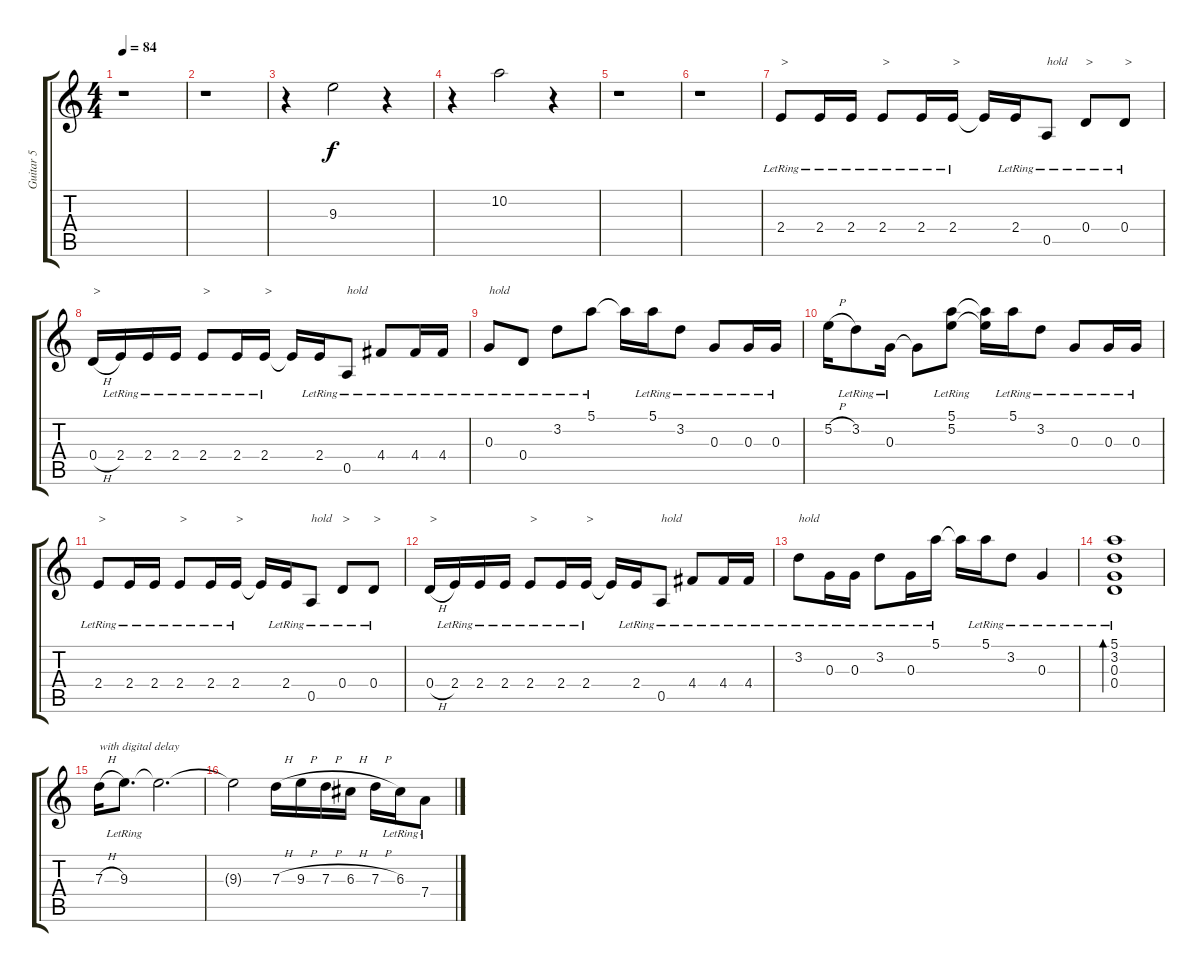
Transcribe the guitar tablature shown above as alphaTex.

\track ("Guitar 5" "Guitar 5") {instrument electricguitarclean}
\staff {score tabs}
\tuning (E4 B3 G3 D3 A2 D2) {hide}
\ts (4 4)
\tempo 84
\clef g2
\ks c
r.1{dy f} |
r.1 |
r.4 9.3.2 r.4 |
r.4 10.2.2 r.4 |
r.1 |
r.1 |
2.4{lr}.8{txt ">"} 2.4{lr}.16 2.4{lr}.16 2.4{lr}.8{txt ">"} 2.4{lr}.16 2.4{lr}.16{txt ">"} 2.4{t}.16 2.4{lr}.16 0.5{lr}.8{txt "hold"} 0.4{lr}.8{txt ">"} 0.4{lr}.8{txt ">"} |
0.4{h}.16{txt ">"} 2.4{lr}.16 2.4{lr}.16 2.4{lr}.16 2.4{lr}.8{txt ">"} 2.4{lr}.16 2.4{lr}.16{txt ">"} 2.4{t}.16 2.4{lr}.16 0.5{lr}.8{txt "hold"} 4.4{lr}.8 4.4{lr}.16 4.4{lr}.16 |
0.3{lr}.8{txt "hold"} 0.4{lr}.8 3.2{lr}.8 5.1{lr}.8 5.1{t}.16 5.1{lr}.16 3.2{lr}.8 0.3{lr}.8 0.3{lr}.16 0.3{lr}.16 |
5.2{h}.16 3.2{lr}.8 0.3{lr}.16 0.3{t}.8 (5.1{lr} 5.2{lr}).8 (5.1{t} 5.2{t}).16 5.1{lr}.16 3.2{lr}.8 0.3{lr}.8 0.3{lr}.16 0.3{lr}.16 |
2.4{lr}.8{txt ">"} 2.4{lr}.16 2.4{lr}.16 2.4{lr}.8{txt ">"} 2.4{lr}.16 2.4{lr}.16{txt ">"} 2.4{t}.16 2.4{lr}.16 0.5{lr}.8{txt "hold"} 0.4{lr}.8{txt ">"} 0.4{lr}.8{txt ">"} |
0.4{h}.16{txt ">"} 2.4{lr}.16 2.4{lr}.16 2.4{lr}.16 2.4{lr}.8{txt ">"} 2.4{lr}.16 2.4{lr}.16{txt ">"} 2.4{t}.16 2.4{lr}.16 0.5{lr}.8{txt "hold"} 4.4{lr}.8 4.4{lr}.16 4.4{lr}.16 |
3.2{lr}.8{txt "hold"} 0.3{lr}.16 0.3{lr}.16 3.2{lr}.8 0.3{lr}.16 5.1{lr}.16 5.1{t}.16 5.1{lr}.16 3.2{lr}.8 0.3{lr}.4 |
(5.1{lr} 3.2{lr} 0.3{lr} 0.4{lr}).1{bd 120} |
7.3{h}.16{txt "with digital delay"} 9.3{lr}.8{d} 9.3{t}.2{d} |
9.3{t}.2 7.3{h}.16 9.3{h}.16 7.3{h}.16 6.3{h}.16 7.3{h}.16 6.3{lr}.16 7.4{lr}.8
